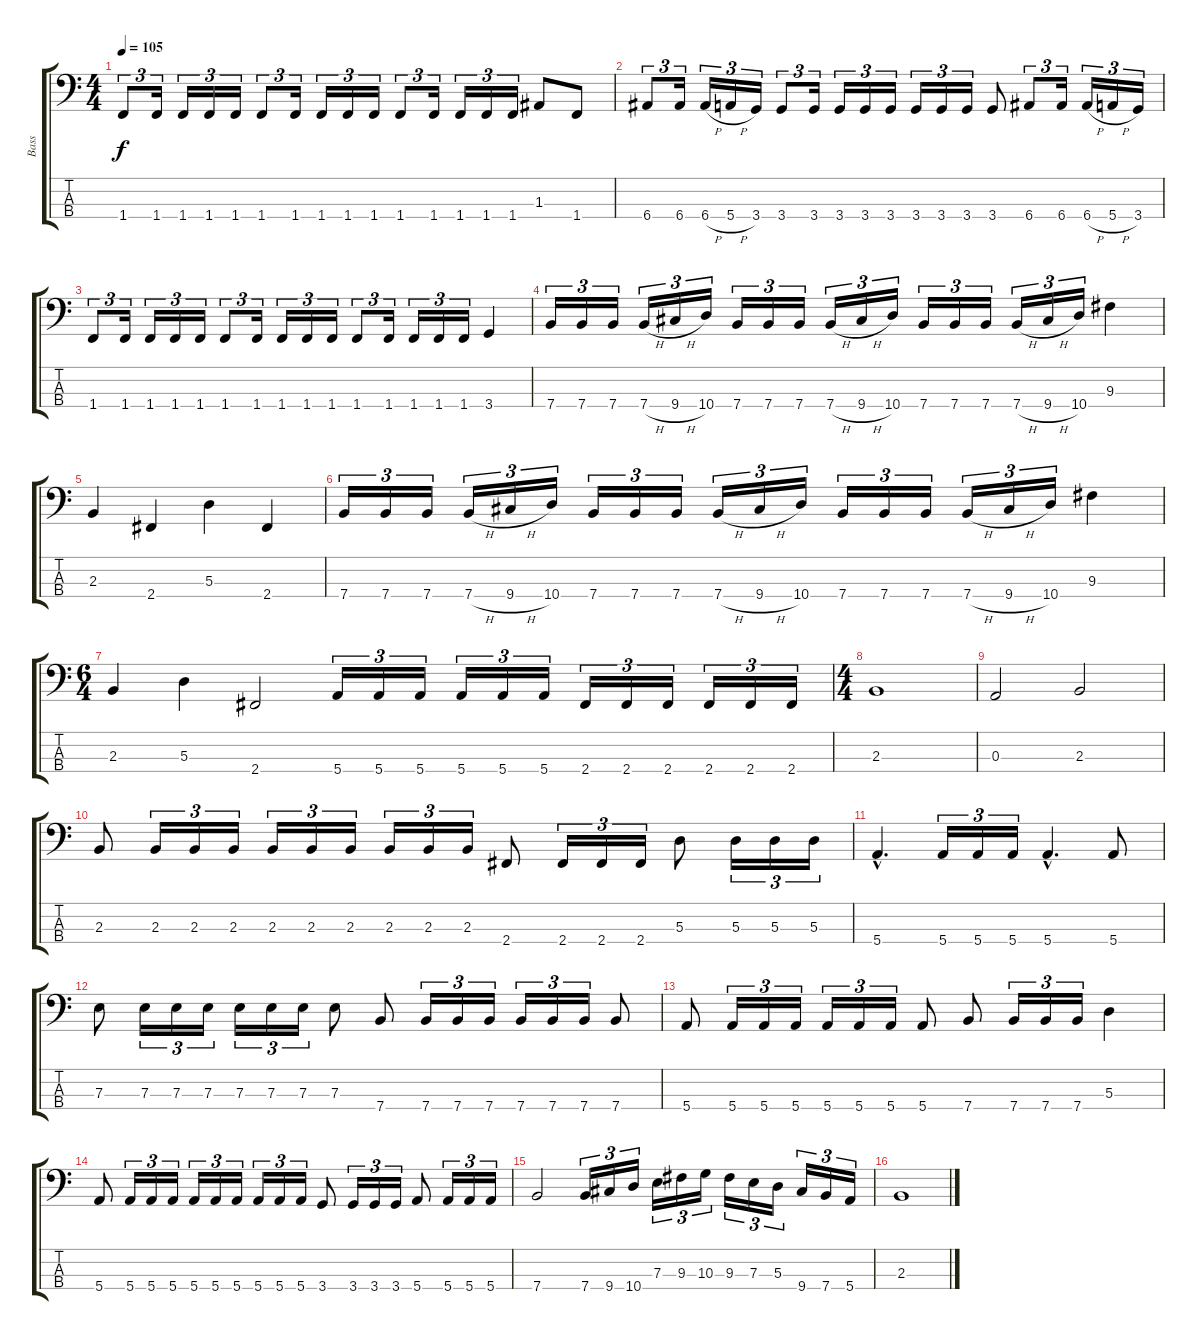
\track ("Bass" "Bass") {instrument electricbasspick}
\staff {score tabs}
\tuning (G2 D2 A1 E1) {hide}
\ts (4 4)
\tempo 105
\clef f4
\ks c
1.4.8{tu (3 2) dy f} 1.4.16{tu (3 2)} 1.4.16{tu (3 2)} 1.4.16{tu (3 2)} 1.4.16{tu (3 2)} 1.4.8{tu (3 2)} 1.4.16{tu (3 2)} 1.4.16{tu (3 2)} 1.4.16{tu (3 2)} 1.4.16{tu (3 2)} 1.4.8{tu (3 2)} 1.4.16{tu (3 2)} 1.4.16{tu (3 2)} 1.4.16{tu (3 2)} 1.4.16{tu (3 2)} 1.3.8 1.4.8 |
6.4.8{tu (3 2)} 6.4.16{tu (3 2)} 6.4{h}.16{tu (3 2)} 5.4{h}.16{tu (3 2)} 3.4.16{tu (3 2)} 3.4.8{tu (3 2)} 3.4.16{tu (3 2)} 3.4.16{tu (3 2)} 3.4.16{tu (3 2)} 3.4.16{tu (3 2)} 3.4.16{tu (3 2)} 3.4.16{tu (3 2)} 3.4.16{tu (3 2)} 3.4.8 6.4.8{tu (3 2)} 6.4.16{tu (3 2)} 6.4{h}.16{tu (3 2)} 5.4{h}.16{tu (3 2)} 3.4.16{tu (3 2)} |
1.4.8{tu (3 2)} 1.4.16{tu (3 2)} 1.4.16{tu (3 2)} 1.4.16{tu (3 2)} 1.4.16{tu (3 2)} 1.4.8{tu (3 2)} 1.4.16{tu (3 2)} 1.4.16{tu (3 2)} 1.4.16{tu (3 2)} 1.4.16{tu (3 2)} 1.4.8{tu (3 2)} 1.4.16{tu (3 2)} 1.4.16{tu (3 2)} 1.4.16{tu (3 2)} 1.4.16{tu (3 2)} 3.4.4 |
7.4.16{tu (3 2)} 7.4.16{tu (3 2)} 7.4.16{tu (3 2)} 7.4{h}.16{tu (3 2)} 9.4{h}.16{tu (3 2)} 10.4.16{tu (3 2)} 7.4.16{tu (3 2)} 7.4.16{tu (3 2)} 7.4.16{tu (3 2)} 7.4{h}.16{tu (3 2)} 9.4{h}.16{tu (3 2)} 10.4.16{tu (3 2)} 7.4.16{tu (3 2)} 7.4.16{tu (3 2)} 7.4.16{tu (3 2)} 7.4{h}.16{tu (3 2)} 9.4{h}.16{tu (3 2)} 10.4.16{tu (3 2)} 9.3.4 |
2.3.4 2.4.4 5.3.4 2.4.4 |
7.4.16{tu (3 2)} 7.4.16{tu (3 2)} 7.4.16{tu (3 2)} 7.4{h}.16{tu (3 2)} 9.4{h}.16{tu (3 2)} 10.4.16{tu (3 2)} 7.4.16{tu (3 2)} 7.4.16{tu (3 2)} 7.4.16{tu (3 2)} 7.4{h}.16{tu (3 2)} 9.4{h}.16{tu (3 2)} 10.4.16{tu (3 2)} 7.4.16{tu (3 2)} 7.4.16{tu (3 2)} 7.4.16{tu (3 2)} 7.4{h}.16{tu (3 2)} 9.4{h}.16{tu (3 2)} 10.4.16{tu (3 2)} 9.3.4 |
\ts (6 4)
2.3.4 5.3.4 2.4.2 5.4.16{tu (3 2)} 5.4.16{tu (3 2)} 5.4.16{tu (3 2)} 5.4.16{tu (3 2)} 5.4.16{tu (3 2)} 5.4.16{tu (3 2)} 2.4.16{tu (3 2)} 2.4.16{tu (3 2)} 2.4.16{tu (3 2)} 2.4.16{tu (3 2)} 2.4.16{tu (3 2)} 2.4.16{tu (3 2)} |
\ts (4 4)
2.3.1 |
0.3.2 2.3.2 |
2.3.8 2.3.16{tu (3 2)} 2.3.16{tu (3 2)} 2.3.16{tu (3 2)} 2.3.16{tu (3 2)} 2.3.16{tu (3 2)} 2.3.16{tu (3 2)} 2.3.16{tu (3 2)} 2.3.16{tu (3 2)} 2.3.16{tu (3 2)} 2.4.8 2.4.16{tu (3 2)} 2.4.16{tu (3 2)} 2.4.16{tu (3 2)} 5.3.8 5.3.16{tu (3 2)} 5.3.16{tu (3 2)} 5.3.16{tu (3 2)} |
5.4{hac}.4{d} 5.4.16{tu (3 2)} 5.4.16{tu (3 2)} 5.4.16{tu (3 2)} 5.4{hac}.4{d} 5.4.8 |
7.3.8 7.3.16{tu (3 2)} 7.3.16{tu (3 2)} 7.3.16{tu (3 2)} 7.3.16{tu (3 2)} 7.3.16{tu (3 2)} 7.3.16{tu (3 2)} 7.3.8 7.4.8 7.4.16{tu (3 2)} 7.4.16{tu (3 2)} 7.4.16{tu (3 2)} 7.4.16{tu (3 2)} 7.4.16{tu (3 2)} 7.4.16{tu (3 2)} 7.4.8 |
5.4.8 5.4.16{tu (3 2)} 5.4.16{tu (3 2)} 5.4.16{tu (3 2)} 5.4.16{tu (3 2)} 5.4.16{tu (3 2)} 5.4.16{tu (3 2)} 5.4.8 7.4.8 7.4.16{tu (3 2)} 7.4.16{tu (3 2)} 7.4.16{tu (3 2)} 5.3.4 |
5.4.8 5.4.16{tu (3 2)} 5.4.16{tu (3 2)} 5.4.16{tu (3 2)} 5.4.16{tu (3 2)} 5.4.16{tu (3 2)} 5.4.16{tu (3 2)} 5.4.16{tu (3 2)} 5.4.16{tu (3 2)} 5.4.16{tu (3 2)} 3.4.8 3.4.16{tu (3 2)} 3.4.16{tu (3 2)} 3.4.16{tu (3 2)} 5.4.8 5.4.16{tu (3 2)} 5.4.16{tu (3 2)} 5.4.16{tu (3 2)} |
7.4.2 7.4.16{tu (3 2)} 9.4.16{tu (3 2)} 10.4.16{tu (3 2)} 7.3.16{tu (3 2)} 9.3.16{tu (3 2)} 10.3.16{tu (3 2)} 9.3.16{tu (3 2)} 7.3.16{tu (3 2)} 5.3.16{tu (3 2)} 9.4.16{tu (3 2)} 7.4.16{tu (3 2)} 5.4.16{tu (3 2)} |
2.3.1
